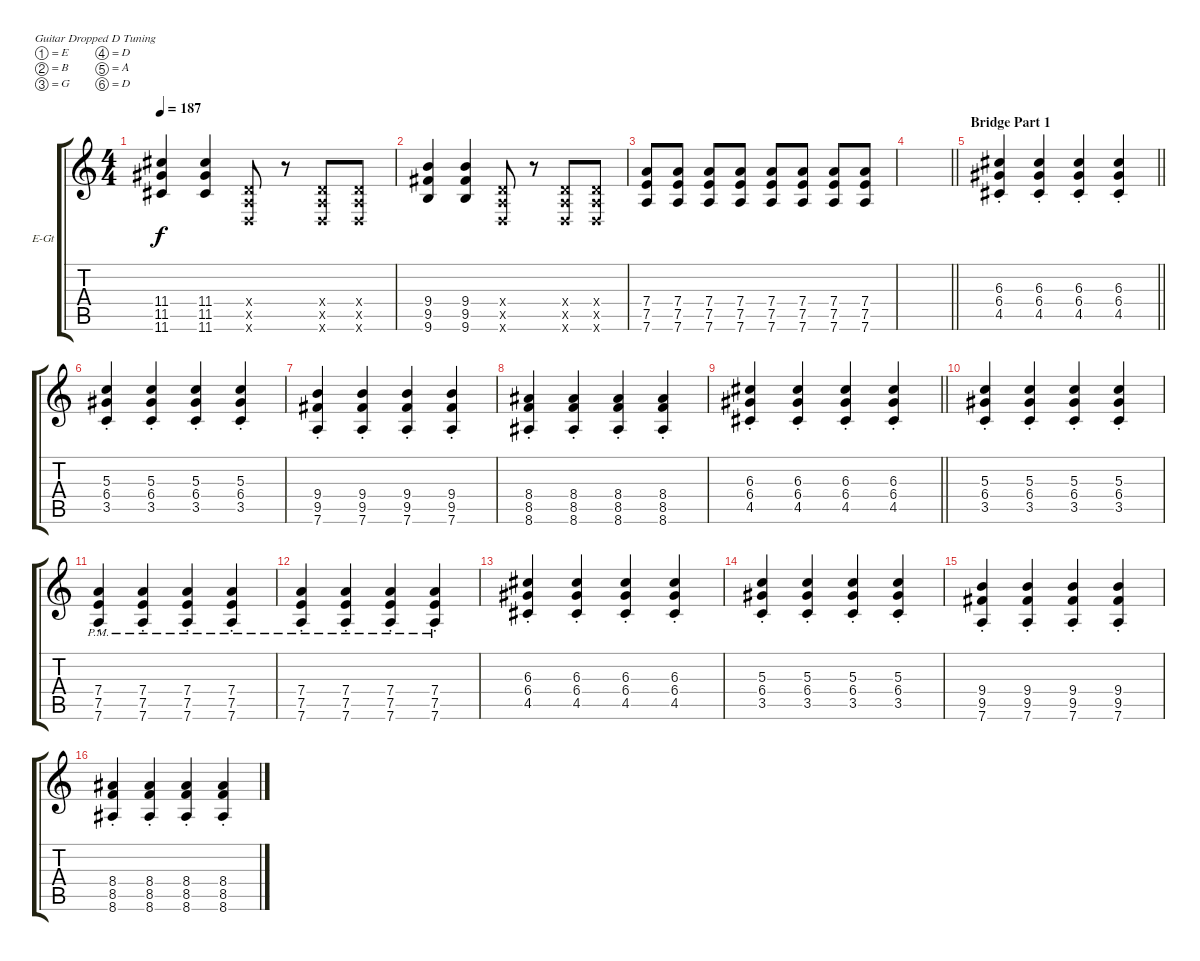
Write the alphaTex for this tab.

\bracketExtendMode groupsimilarinstruments
\firstSystemTrackNameOrientation horizontal
\otherSystemsTrackNameOrientation horizontal
\track ("Alex Gaskarth" "E-Gt") {instrument distortionguitar}
\staff {score tabs}
\tuning (E4 B3 G3 D3 A2 D2)
\ts (4 4)
\tempo 187
\clef g2
\ks c
(11.4 11.5 11.6).4{dy f} (11.4 11.5 11.6).4 (0.4{x} 0.5{x} 0.6{x}).8 r.8 (0.4{x} 0.5{x} 0.6{x}).8 (0.4{x} 0.5{x} 0.6{x}).8 |
(9.4 9.5 9.6).4 (9.4 9.5 9.6).4 (0.4{x} 0.5{x} 0.6{x}).8 r.8 (0.4{x} 0.5{x} 0.6{x}).8 (0.4{x} 0.5{x} 0.6{x}).8 |
(7.4 7.5 7.6).8 (7.4 7.5 7.6).8 (7.4 7.5 7.6).8 (7.4 7.5 7.6).8 (7.4 7.5 7.6).8 (7.4 7.5 7.6).8 (7.4 7.5 7.6).8 (7.4 7.5 7.6).8 |
\barLineRight lightlight
|
\section ("" "Bridge Part 1")
\barLineRight lightlight
(6.3{st} 6.4{st} 4.5{st}).4 (6.3{st} 6.4{st} 4.5{st}).4 (6.3{st} 6.4{st} 4.5{st}).4 (6.3{st} 6.4{st} 4.5{st}).4 |
(5.3{st} 6.4{st} 3.5{st}).4 (5.3{st} 6.4{st} 3.5{st}).4 (5.3{st} 6.4{st} 3.5{st}).4 (5.3{st} 6.4{st} 3.5{st}).4 |
(9.4{st} 9.5{st} 7.6{st}).4 (9.4{st} 9.5{st} 7.6{st}).4 (9.4{st} 9.5{st} 7.6{st}).4 (9.4{st} 9.5{st} 7.6{st}).4 |
(8.4{st} 8.5{st} 8.6{st}).4 (8.4{st} 8.5{st} 8.6{st}).4 (8.4{st} 8.5{st} 8.6{st}).4 (8.4{st} 8.5{st} 8.6{st}).4 |
\barLineRight lightlight
(6.3{st} 6.4{st} 4.5{st}).4 (6.3{st} 6.4{st} 4.5{st}).4 (6.3{st} 6.4{st} 4.5{st}).4 (6.3{st} 6.4{st} 4.5{st}).4 |
(5.3{st} 6.4{st} 3.5{st}).4 (5.3{st} 6.4{st} 3.5{st}).4 (5.3{st} 6.4{st} 3.5{st}).4 (5.3{st} 6.4{st} 3.5{st}).4 |
(7.4{pm st} 7.5{pm st} 7.6{pm st}).4 (7.4{pm st} 7.5{pm st} 7.6{pm st}).4 (7.4{pm st} 7.5{pm st} 7.6{pm st}).4 (7.4{pm st} 7.5{pm st} 7.6{pm st}).4 |
(7.4{pm st} 7.5{pm st} 7.6{pm st}).4 (7.4{pm st} 7.5{pm st} 7.6{pm st}).4 (7.4{pm st} 7.5{pm st} 7.6{pm st}).4 (7.4{pm st} 7.5{pm st} 7.6{pm st}).4 |
(6.3{st} 6.4{st} 4.5{st}).4 (6.3{st} 6.4{st} 4.5{st}).4 (6.3{st} 6.4{st} 4.5{st}).4 (6.3{st} 6.4{st} 4.5{st}).4 |
(5.3{st} 6.4{st} 3.5{st}).4 (5.3{st} 6.4{st} 3.5{st}).4 (5.3{st} 6.4{st} 3.5{st}).4 (5.3{st} 6.4{st} 3.5{st}).4 |
(9.4{st} 9.5{st} 7.6{st}).4 (9.4{st} 9.5{st} 7.6{st}).4 (9.4{st} 9.5{st} 7.6{st}).4 (9.4{st} 9.5{st} 7.6{st}).4 |
(8.4{st} 8.5{st} 8.6{st}).4 (8.4{st} 8.5{st} 8.6{st}).4 (8.4{st} 8.5{st} 8.6{st}).4 (8.4{st} 8.5{st} 8.6{st}).4
